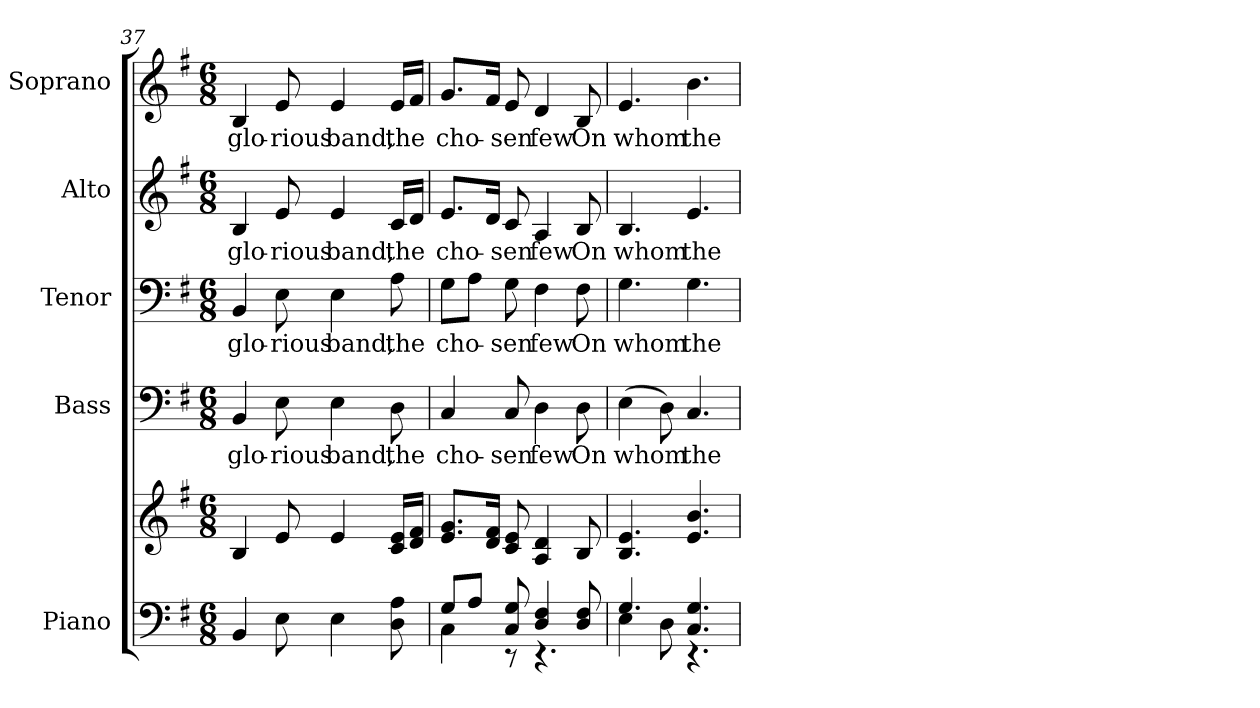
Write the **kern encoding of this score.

**kern	**kern	**kern	**text	**kern	**text	**kern	**text	**kern	**text
*part5	*part5	*part4	*part4	*part3	*part3	*part2	*part2	*part1	*part1
*staff6	*staff5	*staff4	*staff4	*staff3	*staff3	*staff2	*staff2	*staff1	*staff1
*I"Piano	*	*I"Bass	*	*I"Tenor	*	*I"Alto	*	*I"Soprano	*
*I'Pno.	*	*I'B.	*	*I'T.	*	*I'A.	*	*I'S.	*
*clefF4	*clefG2	*clefF4	*	*clefF4	*	*clefG2	*	*clefG2	*
*k[f#]	*k[f#]	*k[f#]	*	*k[f#]	*	*k[f#]	*	*k[f#]	*
*G:	*G:	*G:	*	*G:	*	*G:	*	*G:	*
*M6/8	*M6/8	*M6/8	*	*M6/8	*	*M6/8	*	*M6/8	*
=37	=37	=37	=37	=37	=37	=37	=37	=37	=37
!	!	!	!LO:LY:b:color=#000000	!	!	!	!	!	!
!	!	!	!	!	!LO:LY:b:color=#000000	!	!	!	!
!	!	!	!	!	!	!	!LO:LY:b:color=#000000	!	!
!	!	!	!	!	!	!	!	!	!LO:LY:b:color=#000000
4BBi/	4Bi/	4BBi/	glo-	4BBi/	glo-	4Bi/	glo-	4Bi/	glo-
!	!	!	!LO:LY:b:color=#000000	!	!	!	!	!	!
!	!	!	!	!	!LO:LY:b:color=#000000	!	!	!	!
!	!	!	!	!	!	!	!LO:LY:b:color=#000000	!	!
!	!	!	!	!	!	!	!	!	!LO:LY:b:color=#000000
8Ei\	8ei/	8Ei\	-rious	8Ei\	-rious	8ei/	-rious	8ei/	-rious
!	!	!	!LO:LY:b:color=#000000	!	!	!	!	!	!
!	!	!	!	!	!LO:LY:b:color=#000000	!	!	!	!
!	!	!	!	!	!	!	!LO:LY:b:color=#000000	!	!
!	!	!	!	!	!	!	!	!	!LO:LY:b:color=#000000
4Ei\	4ei/	4Ei\	band,	4Ei\	band,	4ei/	band,	4ei/	band,
!	!	!	!LO:LY:b:color=#000000	!	!	!	!	!	!
!	!	!	!	!	!LO:LY:b:color=#000000	!	!	!	!
!	!	!	!	!	!	!	!LO:LY:b:color=#000000	!	!
!	!	!	!	!	!	!	!	!	!LO:LY:b:color=#000000
8Di\ 8Ai	16ci/ 16eiLL	8Di\	the	8Ai\	the	16ci/LL	the	16ei/LL	the
.	16di/ 16f#iJJ	.	.	.	.	16di/JJ	.	16f#i/JJ	.
!!LO:PB:g=z
=38	=38	=38	=38	=38	=38	=38	=38	=38	=38
*^	*	*	*	*	*	*	*	*	*
!	!	!	!	!LO:LY:b:color=#000000	!	!	!	!	!	!
!	!	!	!	!	!	!LO:LY:b:color=#000000	!	!	!	!
!	!	!	!	!	!	!	!	!LO:LY:b:color=#000000	!	!
!	!	!	!	!	!	!	!	!	!	!LO:LY:b:color=#000000
8Gi/L	4Ci\	8.ei/ 8.giL	4Ci/	cho-	8Gi\L	cho-	8.ei/L	cho-	8.gi/L	cho-
8Ai/J	.	.	.	.	8Ai\J	.	.	.	.	.
.	.	16di/ 16f#iJk	.	.	.	.	16di/Jk	.	16f#i/Jk	.
!	!	!	!	!LO:LY:b:color=#000000	!	!	!	!	!	!
!	!	!	!	!	!	!LO:LY:b:color=#000000	!	!	!	!
!	!	!	!	!	!	!	!	!LO:LY:b:color=#000000	!	!
!	!	!	!	!	!	!	!	!	!	!LO:LY:b:color=#000000
8Ci/ 8Gi	8r	8ci/ 8ei	8Ci/	-sen	8Gi\	-sen	8ci/	-sen	8ei/	-sen
!	!	!	!	!LO:LY:b:color=#000000	!	!	!	!	!	!
!	!	!	!	!	!	!LO:LY:b:color=#000000	!	!	!	!
!	!	!	!	!	!	!	!	!LO:LY:b:color=#000000	!	!
!	!	!	!	!	!	!	!	!	!	!LO:LY:b:color=#000000
4Di/ 4F#i	4.r	4Ai/ 4di	4Di\	few	4F#i\	few	4Ai/	few	4di/	few
!	!	!	!	!LO:LY:b:color=#000000	!	!	!	!	!	!
!	!	!	!	!	!	!LO:LY:b:color=#000000	!	!	!	!
!	!	!	!	!	!	!	!	!LO:LY:b:color=#000000	!	!
!	!	!	!	!	!	!	!	!	!	!LO:LY:b:color=#000000
8Di/ 8F#i	.	8Bi/	8Di\	On	8F#i\	On	8Bi/	On	8Bi/	On
=39	=39	=39	=39	=39	=39	=39	=39	=39	=39	=39
!	!	!	!	!LO:LY:b:color=#000000	!	!	!	!	!	!
!	!	!	!	!	!	!LO:LY:b:color=#000000	!	!	!	!
!	!	!	!	!	!	!	!	!LO:LY:b:color=#000000	!	!
!	!	!	!	!	!	!	!	!	!	!LO:LY:b:color=#000000
4.Gi/	4Ei\	4.Bi/ 4.ei	(4Ei\	whom	4.Gi\	whom	4.Bi/	whom	4.ei/	whom
.	8Di\	.	8Di\)	.	.	.	.	.	.	.
!	!	!	!	!LO:LY:b:color=#000000	!	!	!	!	!	!
!	!	!	!	!	!	!LO:LY:b:color=#000000	!	!	!	!
!	!	!	!	!	!	!	!	!LO:LY:b:color=#000000	!	!
!	!	!	!	!	!	!	!	!	!	!LO:LY:b:color=#000000
4.Ci/ 4.Gi	4.r	4.ei/ 4.bi	4.Ci/	the	4.Gi\	the	4.ei/	the	4.bi\	the
*v	*v	*	*	*	*	*	*	*	*	*
=	=	=	=	=	=	=	=	=	=
*-	*-	*-	*-	*-	*-	*-	*-	*-	*-
